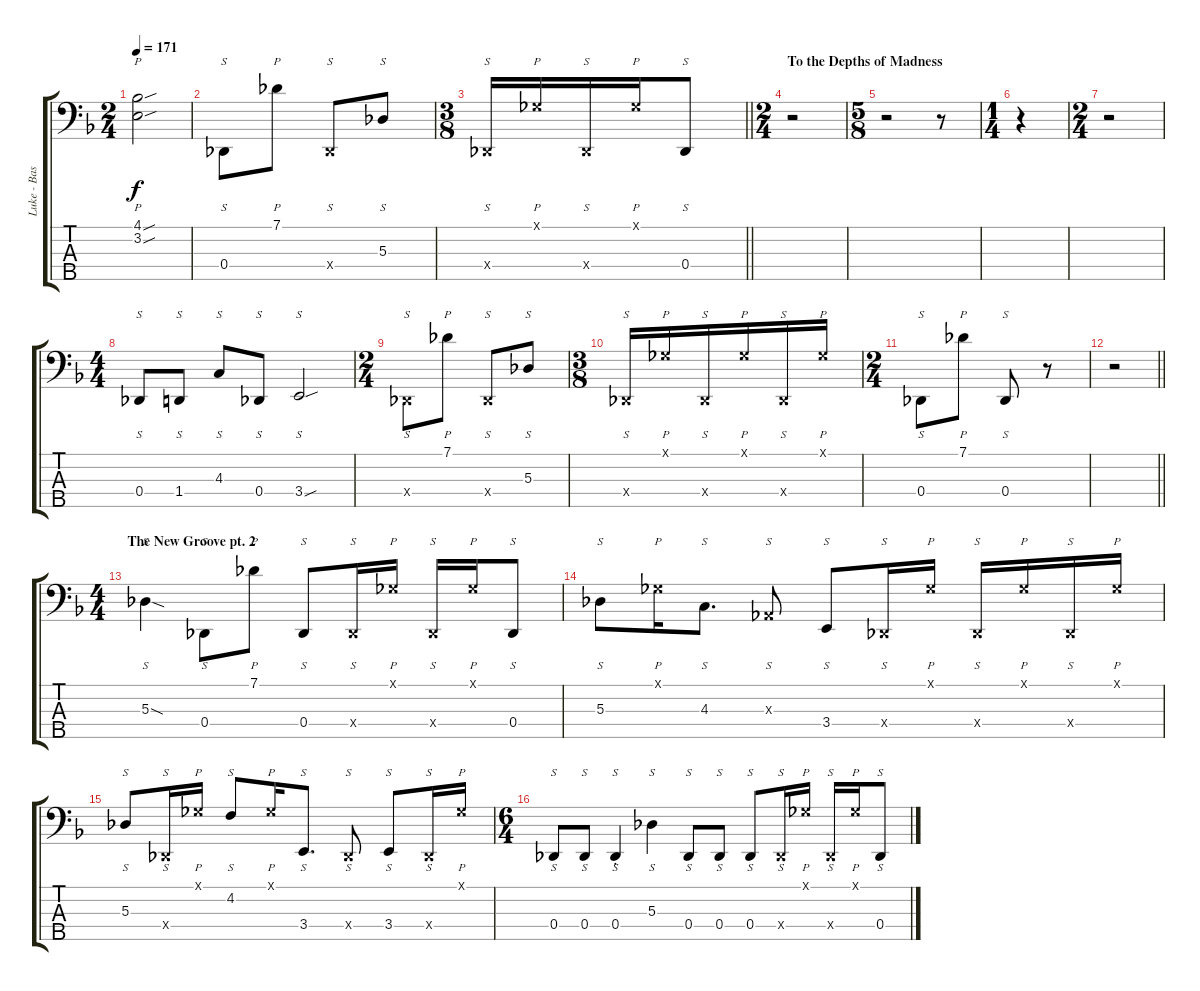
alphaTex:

\track ("Luke - Bass King" "Luke - Bas") {instrument slapbass1}
\staff {score tabs}
\tuning (Gb2 Db2 Ab1 Db1 Bb0) {hide}
\ts (2 4)
\tempo 171
\clef f4
\ks dminor
(4.1{sou} 3.2{sou}).2{p dy f} |
0.4.8{s} 7.1.8{p} 0.4{x}.8{s} 5.3.8{s} |
\ts (3 8)
\barLineRight lightlight
0.4{x}.16{s} 0.1{x}.16{p} 0.4{x}.16{s} 0.1{x}.16{p} 0.4.8{s} |
\ts (2 4)
\section ("" "To the Depths of Madness")
r.2 |
\ts (5 8)
r.2 r.8 |
\ts (1 4)
r.4 |
\ts (2 4)
r.2 |
\ts (4 4)
0.4.8{s} 1.4.8{s} 4.3.8{s} 0.4.8{s} 3.4{sou}.2{s} |
\ts (2 4)
0.4{x}.8{s} 7.1.8{p} 0.4{x}.8{s} 5.3.8{s} |
\ts (3 8)
0.4{x}.16{s} 0.1{x}.16{p} 0.4{x}.16{s} 0.1{x}.16{p} 0.4{x}.16{s} 0.1{x}.16{p} |
\ts (2 4)
0.4.8{s} 7.1.8{p} 0.4.8{s} r.8 |
\barLineRight lightlight
r.2 |
\ts (4 4)
\section ("" "The New Groove pt. 2")
5.3{sod}.4{s} 0.4.8{s} 7.1.8{p} 0.4.8{s} 0.4{x}.16{s} 0.1{x}.16{p} 0.4{x}.16{s} 0.1{x}.16{p} 0.4.8{s} |
5.3.8{s} 0.1{x}.16{p} 4.3.8{s d} 0.3{x}.8{s} 3.4.8{s} 0.4{x}.16{s} 0.1{x}.16{p} 0.4{x}.16{s} 0.1{x}.16{p} 0.4{x}.16{s} 0.1{x}.16{p} |
5.3.8{s} 0.4{x}.16{s} 0.1{x}.16{p} 4.2.8{s} 0.1{x}.16{p} 3.4.8{s d} 0.4{x}.8{s} 3.4.8{s} 0.4{x}.16{s} 0.1{x}.16{p} |
\ts (6 4)
0.4.8{s} 0.4.8{s} 0.4{st}.4{s} 5.3.4{s} 0.4.8{s} 0.4.8{s} 0.4.8{s} 0.4{x}.16{s} 0.1{x}.16{p} 0.4{x}.16{s} 0.1{x}.16{p} 0.4.8{s}
